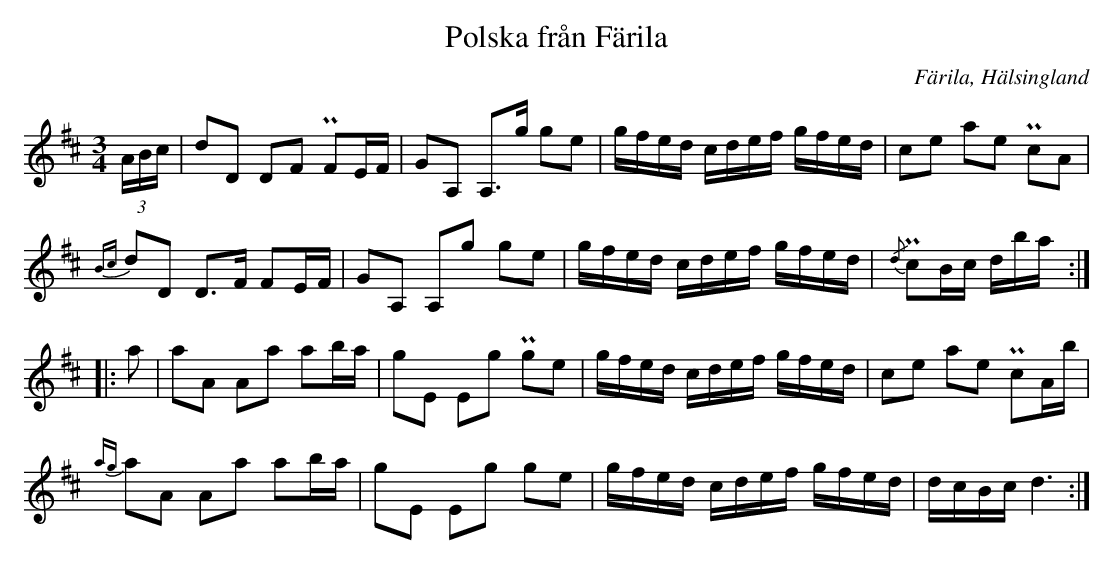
X:1
T:Polska från Färila
O:Färila, Hälsingland
M:3/4
L:1/16
U:t=turn
K:D
(3ABc | d2D2 D2F2 PF2EF | G2A,2 A,2>g2 g2e2 | gfed cdef gfed | c2e2 a2e2 Pc2A2 |
{Bc}d2D2 D2>F2 F2EF | G2A,2 A,2g2 g2e2 | gfed cdef gfed | {/d}Pc2Bc dba ::
a2 | a2A2 A2a2 a2ba | g2E2 E2g2 Pg2e2 | gfed cdef gfed | c2e2 a2e2 Pc2A4/3b2/3 |
{a6/5g5/5}a2A2 A2a2 a2ba | g2E2 E2g2 g2e2 | gfed cdef gfed | dcBc d6 :|
